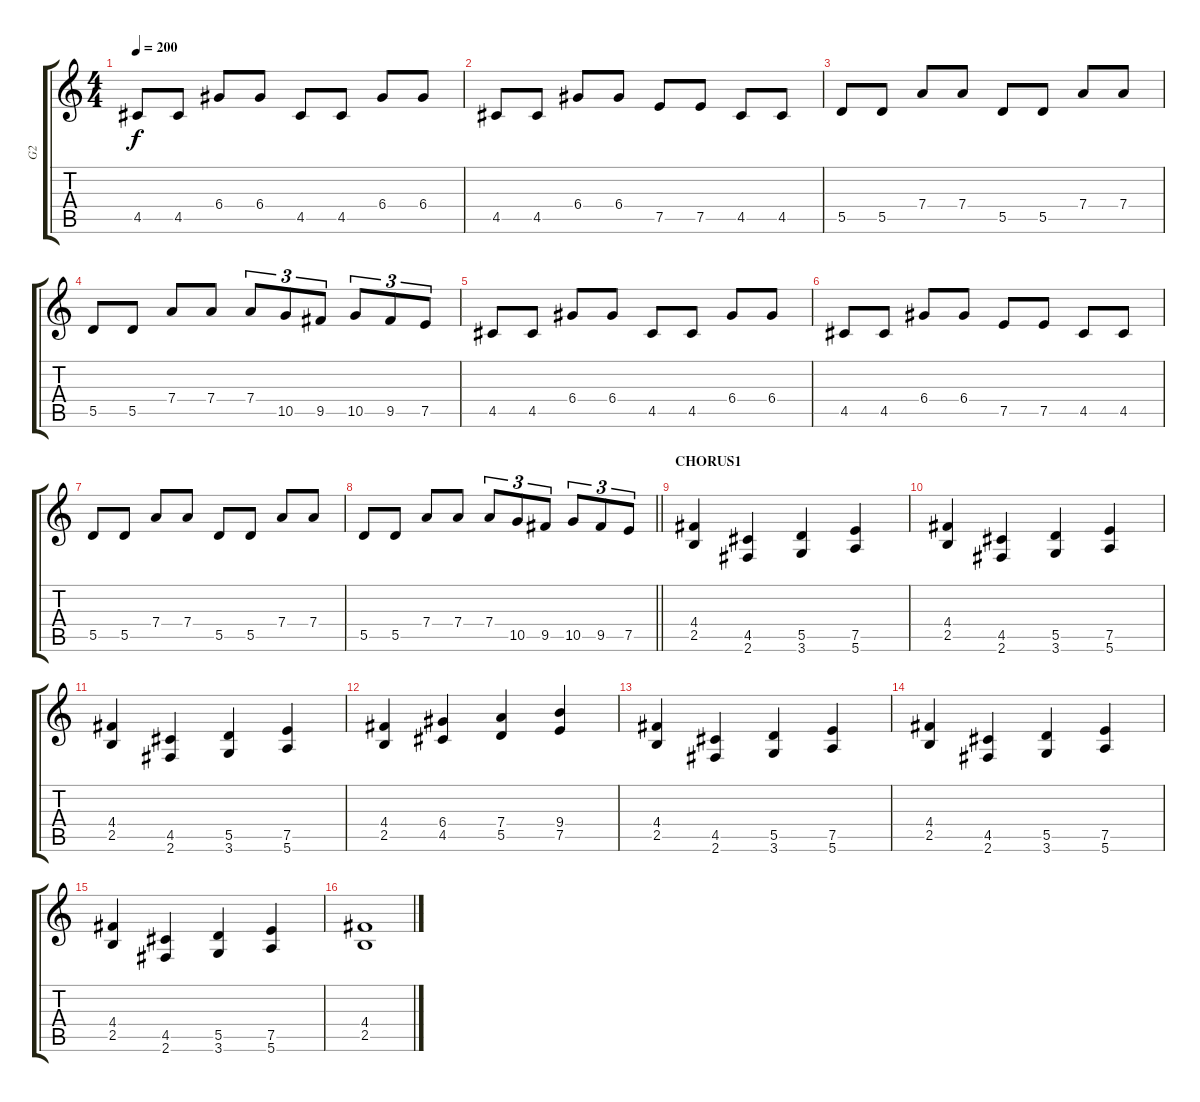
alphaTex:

\track ("G2" "G2") {instrument distortionguitar}
\staff {score tabs}
\tuning (E4 B3 G3 D3 A2 E2) {hide}
\ts (4 4)
\tempo 200
\clef g2
\ks c
4.5.8{dy f} 4.5.8 6.4.8 6.4.8 4.5.8 4.5.8 6.4.8 6.4.8 |
4.5.8 4.5.8 6.4.8 6.4.8 7.5.8 7.5.8 4.5.8 4.5.8 |
5.5.8 5.5.8 7.4.8 7.4.8 5.5.8 5.5.8 7.4.8 7.4.8 |
5.5.8 5.5.8 7.4.8 7.4.8 7.4.8{tu (3 2)} 10.5.8{tu (3 2)} 9.5.8{tu (3 2)} 10.5.8{tu (3 2)} 9.5.8{tu (3 2)} 7.5.8{tu (3 2)} |
4.5.8 4.5.8 6.4.8 6.4.8 4.5.8 4.5.8 6.4.8 6.4.8 |
4.5.8 4.5.8 6.4.8 6.4.8 7.5.8 7.5.8 4.5.8 4.5.8 |
5.5.8 5.5.8 7.4.8 7.4.8 5.5.8 5.5.8 7.4.8 7.4.8 |
\barLineRight lightlight
5.5.8 5.5.8 7.4.8 7.4.8 7.4.8{tu (3 2)} 10.5.8{tu (3 2)} 9.5.8{tu (3 2)} 10.5.8{tu (3 2)} 9.5.8{tu (3 2)} 7.5.8{tu (3 2)} |
\section ("" "CHORUS1")
(4.4 2.5).4 (4.5 2.6).4 (5.5 3.6).4 (7.5 5.6).4 |
(4.4 2.5).4 (4.5 2.6).4 (5.5 3.6).4 (7.5 5.6).4 |
(4.4 2.5).4 (4.5 2.6).4 (5.5 3.6).4 (7.5 5.6).4 |
(4.4 2.5).4 (6.4 4.5).4 (7.4 5.5).4 (9.4 7.5).4 |
(4.4 2.5).4 (4.5 2.6).4 (5.5 3.6).4 (7.5 5.6).4 |
(4.4 2.5).4 (4.5 2.6).4 (5.5 3.6).4 (7.5 5.6).4 |
(4.4 2.5).4 (4.5 2.6).4 (5.5 3.6).4 (7.5 5.6).4 |
(4.4 2.5).1
